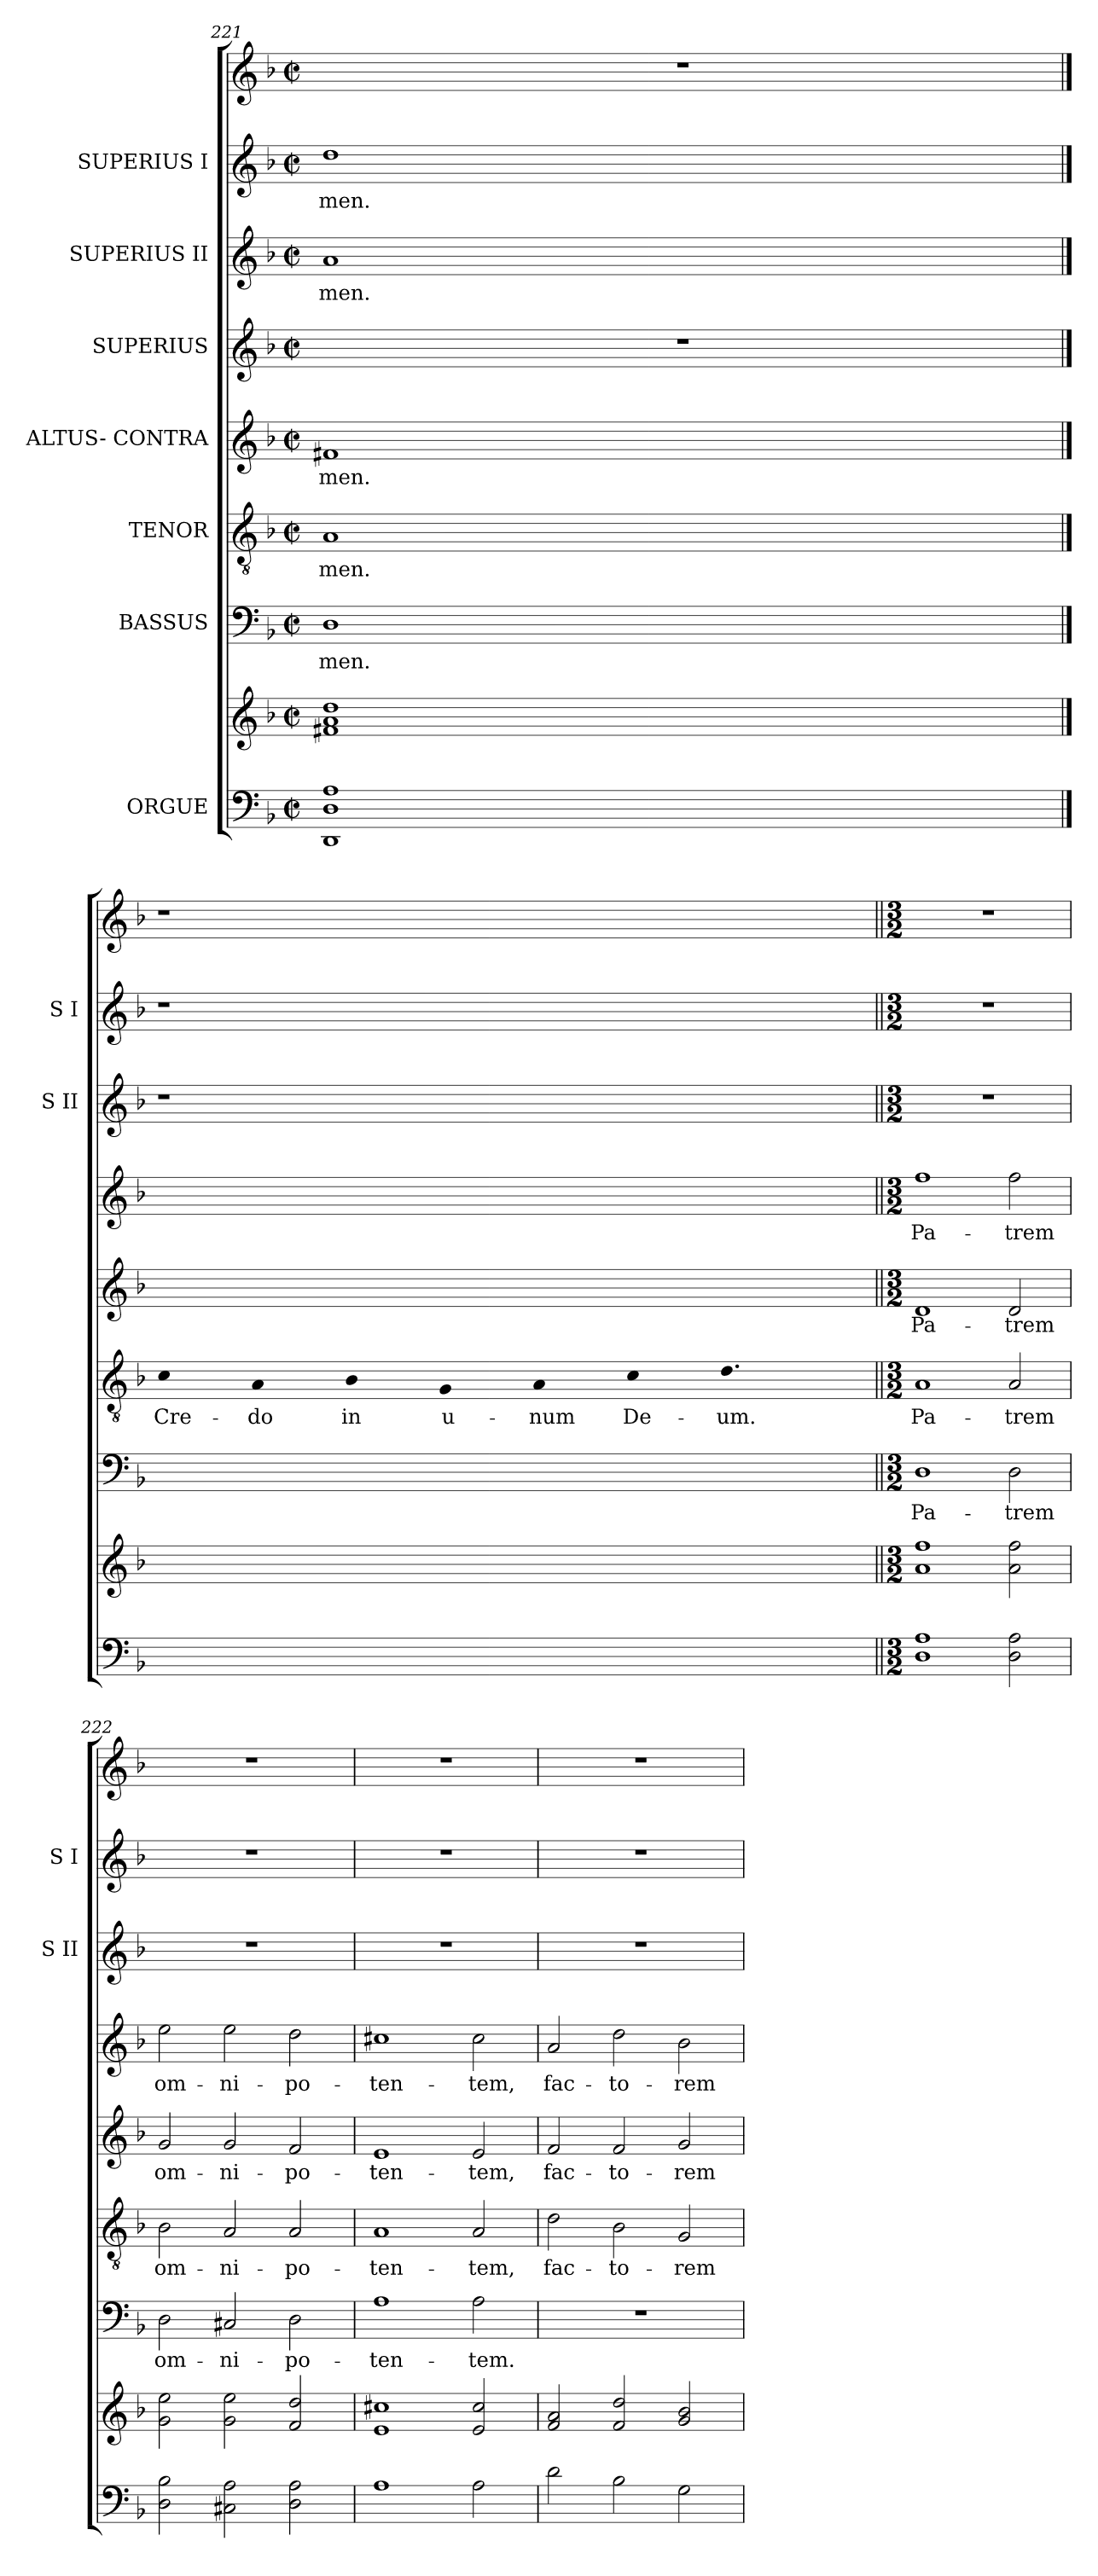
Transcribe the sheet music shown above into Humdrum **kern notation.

**kern	**kern	**kern	**text	**kern	**text	**kern	**text	**kern	**text	**kern	**text	**kern	**text	**kern
*part8	*part8	*part7	*part7	*part6	*part6	*part5	*part5	*part4	*part4	*part3	*part3	*part2	*part2	*part1
*staff9	*staff8	*staff7	*staff7	*staff6	*staff6	*staff5	*staff5	*staff4	*staff4	*staff3	*staff3	*staff2	*staff2	*staff1
*I"ORGUE	*	*I"BASSUS	*	*I"TENOR	*	*I"ALTUS- CONTRA	*	*I"SUPERIUS	*	*I"SUPERIUS II	*	*I"SUPERIUS I	*	*
*	*	*	*	*	*	*	*	*	*	*I'S II	*	*I'S I	*	*
*clefF4	*clefG2	*clefF4	*	*clefGv2	*	*clefG2	*	*clefG2	*	*clefG2	*	*clefG2	*	*clefG2
*k[b-]	*k[b-]	*k[b-]	*	*k[b-]	*	*k[b-]	*	*k[b-]	*	*k[b-]	*	*k[b-]	*	*k[b-]
*d:	*d:	*d:	*	*d:	*	*d:	*	*d:	*	*d:	*	*d:	*	*d:
*M2/2	*M2/2	*M2/2	*	*M2/2	*	*M2/2	*	*M2/2	*	*M2/2	*	*M2/2	*	*M2/2
*met(c|)	*met(c|)	*met(c|)	*	*met(c|)	*	*met(c|)	*	*met(c|)	*	*met(c|)	*	*met(c|)	*	*met(c|)
=221	=221	=221	=221	=221	=221	=221	=221	=221	=221	=221	=221	=221	=221	=221
*	*^	*	*	*	*	*	*	*	*	*	*	*	*	*
!	!	!	!	!LO:LY:b	!	!LO:LY:b	!	!LO:LY:b	!	!	!	!LO:LY:b	!	!LO:LY:b	!
1DD 1D 1A	1a 1dd	1f#X	1D	-men.	1A	-men.	1f#X	-men.	1r	.	1a	-men.	1dd	-men.	1r
!!LO:PB:g=z
==221X3	==221X3	==221X3	==221X3	==221X3	==221X3	==221X3	==221X3	==221X3	==221X3	==221X3	==221X3	==221X3	==221X3	==221X3	==221X3
!	!	!	!	!	!LO:N:head=solid	!LO:LY:b	!	!	!	!	!	!	!	!	!
*	*v	*v	*	*	*	*	*	*	*	*	*	*	*	*	*
2%15ryy	1ryy	1ryy	.	1c	Cre-	1ryy	.	1ryy	.	1r	.	1r	.	1r
!	!	!	!	!LO:N:head=solid	!LO:LY:b	!	!	!	!	!	!	!	!	!
.	00ryy	00ryy	.	1A	-do	00ryy	.	00ryy	.	00ryy	.	00ryy	.	00ryy
!	!	!	!	!LO:N:head=solid	!LO:LY:b	!	!	!	!	!	!	!	!	!
.	.	.	.	1B-	in	.	.	.	.	.	.	.	.	.
!	!	!	!	!LO:N:head=solid	!LO:LY:b	!	!	!	!	!	!	!	!	!
.	.	.	.	1G	u-	.	.	.	.	.	.	.	.	.
!	!	!	!	!LO:N:head=solid	!LO:LY:b	!	!	!	!	!	!	!	!	!
.	.	.	.	1A	-num	.	.	.	.	.	.	.	.	.
!	!	!	!	!LO:N:head=solid	!LO:LY:b	!	!	!	!	!	!	!	!	!
.	0ryy	0ryy	.	1c	De-	0ryy	.	0ryy	.	0ryy	.	0ryy	.	0ryy
!	!	!	!	!LO:N:head=solid	!LO:LY:b	!	!	!	!	!	!	!	!	!
.	.	.	.	1.d	-um.	.	.	.	.	.	.	.	.	.
.	2ryy	2ryy	.	.	.	2ryy	.	2ryy	.	2ryy	.	2ryy	.	2ryy
=221X4||	=221X4||	=221X4||	=221X4||	=221X4||	=221X4||	=221X4||	=221X4||	=221X4||	=221X4||	=221X4||	=221X4||	=221X4||	=221X4||	=221X4||
*M3/2	*M3/2	*M3/2	*	*M3/2	*	*M3/2	*	*M3/2	*	*M3/2	*	*M3/2	*	*M3/2
!	!	!	!LO:LY:b	!	!LO:LY:b	!	!LO:LY:b	!	!LO:LY:b	!	!	!	!	!
1D 1A	1a 1ff	1D	Pa-	1A	Pa-	1d	Pa-	1ff	Pa-	1.r	.	1.r	.	1.r
!	!	!	!LO:LY:b	!	!LO:LY:b	!	!LO:LY:b	!	!LO:LY:b	!	!	!	!	!
2D\ 2A\	2a\ 2ff\	2D\	-trem	2A/	-trem	2d/	-trem	2ff\	-trem	.	.	.	.	.
=222	=222	=222	=222	=222	=222	=222	=222	=222	=222	=222	=222	=222	=222	=222
!	!	!	!LO:LY:b	!	!LO:LY:b	!	!LO:LY:b	!	!LO:LY:b	!	!	!	!	!
2D\ 2B-\	2g\ 2ee\	2D\	om-	2B-\	om-	2g/	om-	2ee\	om-	1.r	.	1.r	.	1.r
!	!	!	!LO:LY:b	!	!LO:LY:b	!	!LO:LY:b	!	!LO:LY:b	!	!	!	!	!
2C#X\ 2A\	2g\ 2ee\	2C#X/	-ni-	2A/	-ni-	2g/	-ni-	2ee\	-ni-	.	.	.	.	.
!	!	!	!LO:LY:b	!	!LO:LY:b	!	!LO:LY:b	!	!LO:LY:b	!	!	!	!	!
2D\ 2A\	2f/ 2dd/	2D\	-po-	2A/	-po-	2f/	-po-	2dd\	-po-	.	.	.	.	.
=223	=223	=223	=223	=223	=223	=223	=223	=223	=223	=223	=223	=223	=223	=223
!	!	!	!LO:LY:b	!	!LO:LY:b	!	!LO:LY:b	!	!LO:LY:b	!	!	!	!	!
1A	1e 1cc#X	1A	-ten-	1A	-ten-	1e	-ten-	1cc#X	-ten-	1.r	.	1.r	.	1.r
!	!	!	!LO:LY:b	!	!LO:LY:b	!	!LO:LY:b	!	!LO:LY:b	!	!	!	!	!
2A\	2e/ 2cc#/	2A\	-tem.	2A/	-tem,	2e/	-tem,	2cc#\	-tem,	.	.	.	.	.
!!LO:LB:g=z
=224	=224	=224	=224	=224	=224	=224	=224	=224	=224	=224	=224	=224	=224	=224
!	!	!	!	!	!LO:LY:b	!	!LO:LY:b	!	!LO:LY:b	!	!	!	!	!
2d\	2f/ 2a/	1.r	.	2d\	fac-	2f/	fac-	2a/	fac-	1.r	.	1.r	.	1.r
!	!	!	!	!	!LO:LY:b	!	!LO:LY:b	!	!LO:LY:b	!	!	!	!	!
2B-\	2f/ 2dd/	.	.	2B-\	-to-	2f/	-to-	2dd\	-to-	.	.	.	.	.
!	!	!	!	!	!LO:LY:b	!	!LO:LY:b	!	!LO:LY:b	!	!	!	!	!
2G\	2g/ 2b-/	.	.	2G/	-rem	2g/	-rem	2b-\	-rem	.	.	.	.	.
=	=	=	=	=	=	=	=	=	=	=	=	=	=	=
*-	*-	*-	*-	*-	*-	*-	*-	*-	*-	*-	*-	*-	*-	*-
